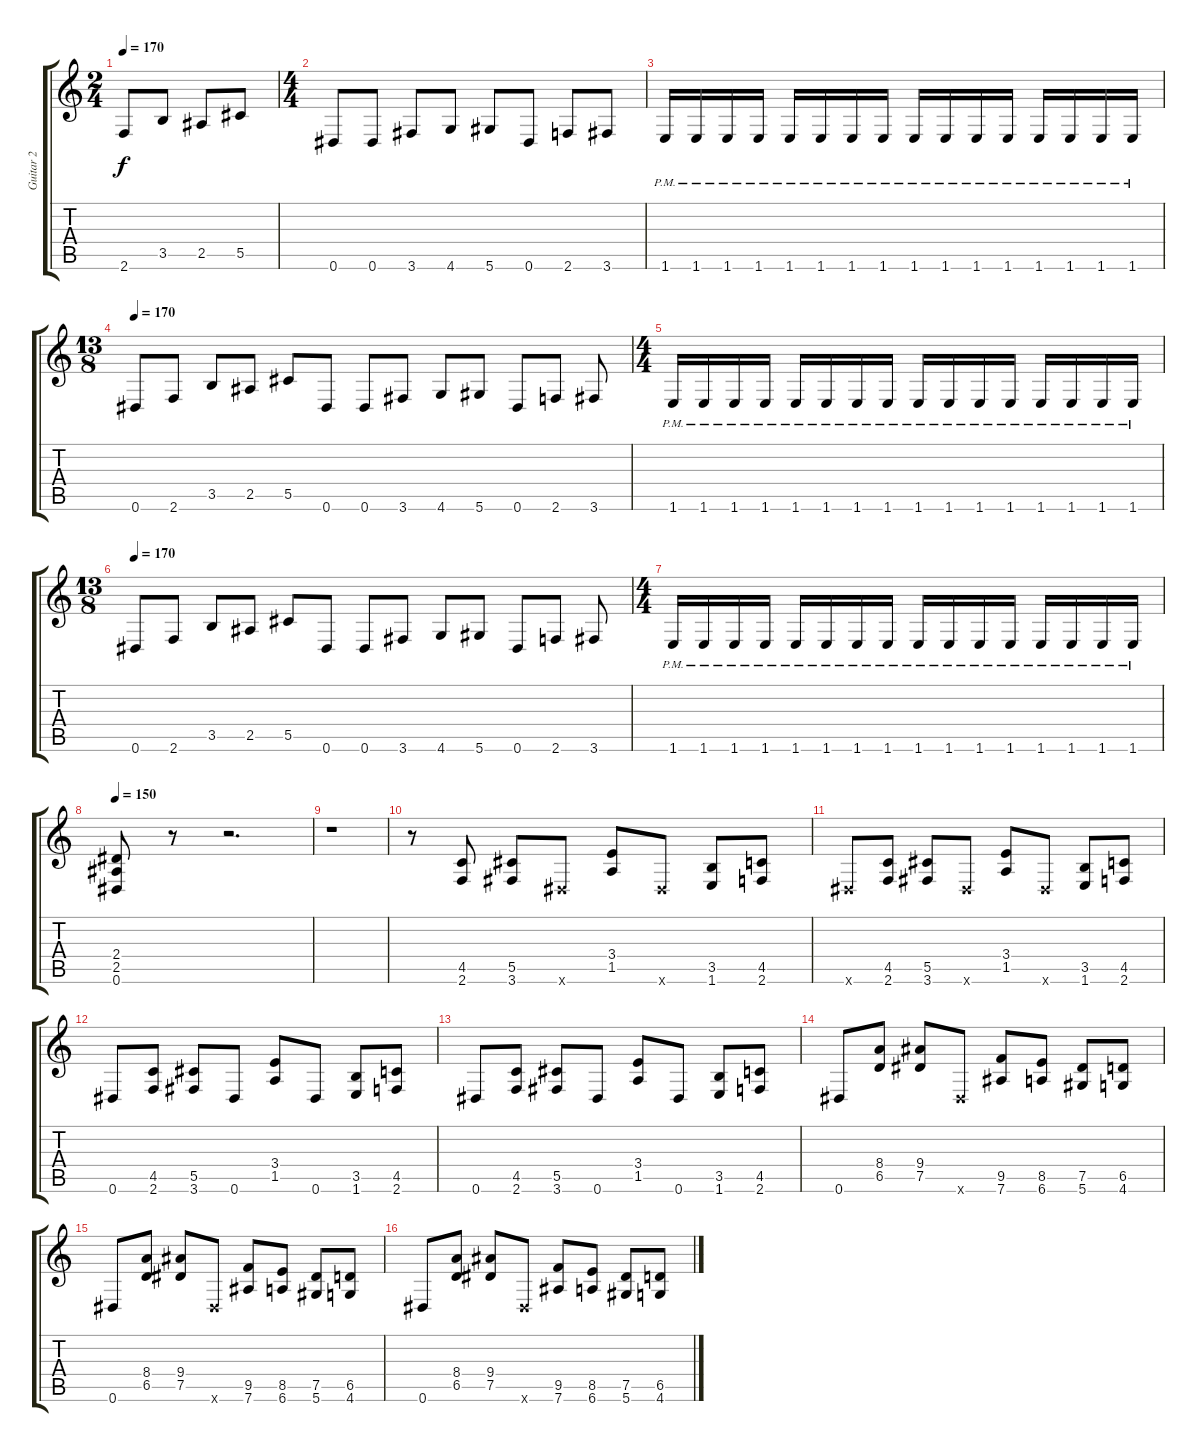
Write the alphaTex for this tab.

\track ("Guitar 2" "Guitar 2") {instrument overdrivenguitar}
\staff {score tabs}
\tuning (Eb4 Bb3 Gb3 Db3 Ab2 Eb2) {hide}
\ts (2 4)
\tempo 170
\clef g2
\ks c
2.6.8{dy f} 3.5.8 2.5.8 5.5.8 |
\ts (4 4)
0.6.8 0.6.8 3.6.8 4.6.8 5.6.8 0.6.8 2.6.8 3.6.8 |
1.6{pm}.16 1.6{pm}.16 1.6{pm}.16 1.6{pm}.16 1.6{pm}.16 1.6{pm}.16 1.6{pm}.16 1.6{pm}.16 1.6{pm}.16 1.6{pm}.16 1.6{pm}.16 1.6{pm}.16 1.6{pm}.16 1.6{pm}.16 1.6{pm}.16 1.6{pm}.16 |
\ts (13 8)
\tempo 170
0.6.8 2.6.8 3.5.8 2.5.8 5.5.8 0.6.8 0.6.8 3.6.8 4.6.8 5.6.8 0.6.8 2.6.8 3.6.8 |
\ts (4 4)
1.6{pm}.16 1.6{pm}.16 1.6{pm}.16 1.6{pm}.16 1.6{pm}.16 1.6{pm}.16 1.6{pm}.16 1.6{pm}.16 1.6{pm}.16 1.6{pm}.16 1.6{pm}.16 1.6{pm}.16 1.6{pm}.16 1.6{pm}.16 1.6{pm}.16 1.6{pm}.16 |
\ts (13 8)
\tempo 170
0.6.8 2.6.8 3.5.8 2.5.8 5.5.8 0.6.8 0.6.8 3.6.8 4.6.8 5.6.8 0.6.8 2.6.8 3.6.8 |
\ts (4 4)
1.6{pm}.16 1.6{pm}.16 1.6{pm}.16 1.6{pm}.16 1.6{pm}.16 1.6{pm}.16 1.6{pm}.16 1.6{pm}.16 1.6{pm}.16 1.6{pm}.16 1.6{pm}.16 1.6{pm}.16 1.6{pm}.16 1.6{pm}.16 1.6{pm}.16 1.6{pm}.16 |
\tempo 150
(2.4 2.5 0.6).8 r.8 r.2{d} |
r.1 |
r.8 (4.5 2.6).8 (5.5 3.6).8 0.6{x}.8 (3.4 1.5).8 0.6{x}.8 (3.5 1.6).8 (4.5 2.6).8 |
0.6{x}.8 (4.5 2.6).8 (5.5 3.6).8 0.6{x}.8 (3.4 1.5).8 0.6{x}.8 (3.5 1.6).8 (4.5 2.6).8 |
0.6.8 (4.5 2.6).8 (5.5 3.6).8 0.6.8 (3.4 1.5).8 0.6.8 (3.5 1.6).8 (4.5 2.6).8 |
0.6.8 (4.5 2.6).8 (5.5 3.6).8 0.6.8 (3.4 1.5).8 0.6.8 (3.5 1.6).8 (4.5 2.6).8 |
0.6.8 (8.4 6.5).8 (9.4 7.5).8 0.6{x}.8 (9.5 7.6).8 (8.5 6.6).8 (7.5 5.6).8 (6.5 4.6).8 |
0.6.8 (8.4 6.5).8 (9.4 7.5).8 0.6{x}.8 (9.5 7.6).8 (8.5 6.6).8 (7.5 5.6).8 (6.5 4.6).8 |
0.6.8 (8.4 6.5).8 (9.4 7.5).8 0.6{x}.8 (9.5 7.6).8 (8.5 6.6).8 (7.5 5.6).8 (6.5 4.6).8
